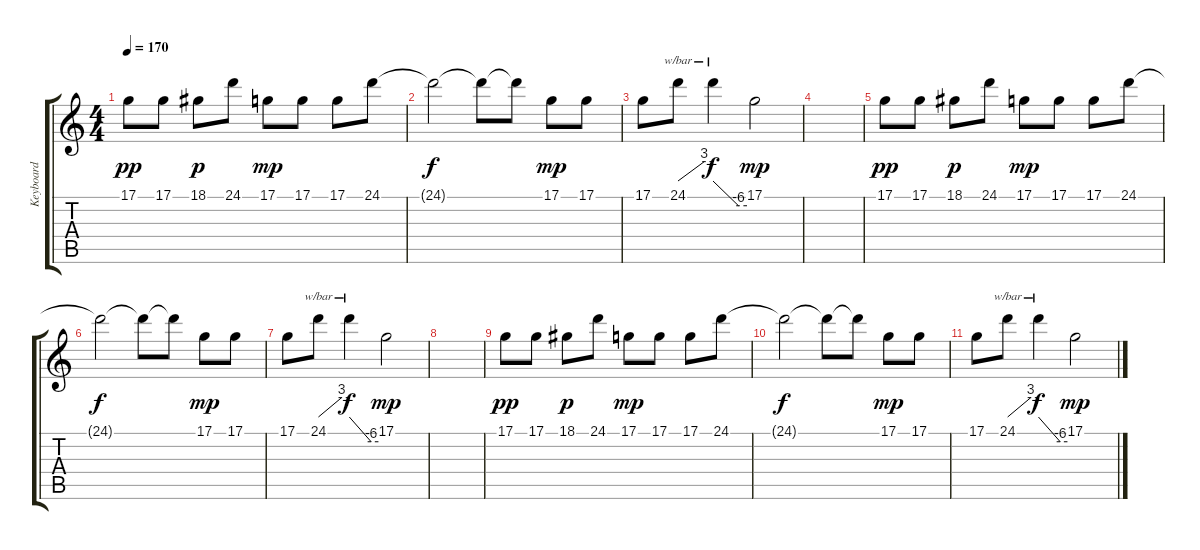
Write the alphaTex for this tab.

\track ("Keyboard" "Keyboard") {instrument stringensemble1}
\staff {score tabs}
\tuning (D4 A3 F3 C3 G2 C2) {hide}
\ts (4 4)
\tempo 170
\clef g2
\ks c
17.1.8{dy pp instrument lead2sawtooth} 17.1.8 18.1.8{dy p} 24.1.8 17.1.8{dy mp} 17.1.8 17.1.8 24.1.8 |
24.1{t}.2{dy f} 24.1{t}.8 24.1{t}.8 17.1.8{dy mp} 17.1.8 |
17.1.8 24.1.8{tbe (custom default 0 0 45 12 60 12)} 24.1{t}.4{tbe (custom default 0 0 45 -24 60 -24) dy f} 17.1.2{dy mp} |
|
17.1.8{dy pp instrument lead2sawtooth} 17.1.8 18.1.8{dy p} 24.1.8 17.1.8{dy mp} 17.1.8 17.1.8 24.1.8 |
24.1{t}.2{dy f} 24.1{t}.8 24.1{t}.8 17.1.8{dy mp} 17.1.8 |
17.1.8 24.1.8{tbe (custom default 0 0 45 12 60 12)} 24.1{t}.4{tbe (custom default 0 0 45 -24 60 -24) dy f} 17.1.2{dy mp} |
|
17.1.8{dy pp} 17.1.8 18.1.8{dy p} 24.1.8 17.1.8{dy mp} 17.1.8 17.1.8 24.1.8 |
24.1{t}.2{dy f} 24.1{t}.8 24.1{t}.8 17.1.8{dy mp} 17.1.8 |
17.1.8 24.1.8{tbe (custom default 0 0 45 12 60 12)} 24.1{t}.4{tbe (custom default 0 0 45 -24 60 -24) dy f} 17.1.2{dy mp}
